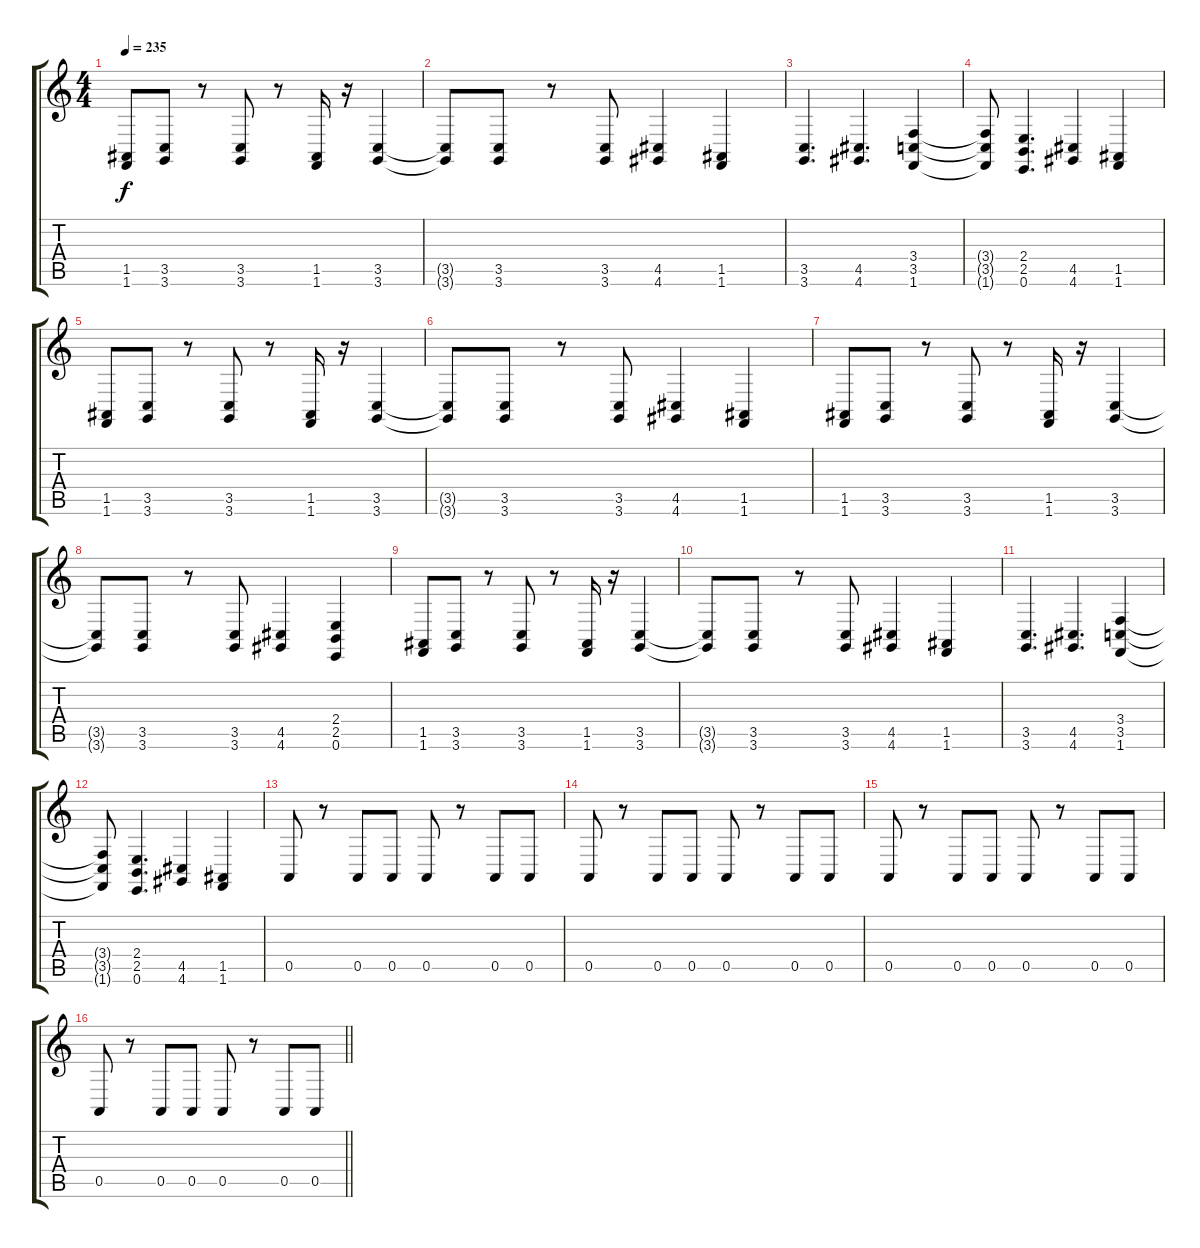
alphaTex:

\track "" {instrument lead5charang}
\staff {score tabs}
\tuning (E4 B3 G3 D3 A2 E2) {hide}
\ts (4 4)
\tempo 235
\clef g2
\ks c
(1.5 1.6).8{dy f} (3.5 3.6).8 r.8 (3.5 3.6).8 r.8 (1.5 1.6).16 r.16 (3.5 3.6).4 |
(3.5{t} 3.6{t}).8 (3.5 3.6).8 r.8 (3.5 3.6).8 (4.5 4.6).4 (1.5 1.6).4 |
(3.5 3.6).4{d} (4.5 4.6).4{d} (3.4 3.5 1.6).4 |
(3.4{t} 3.5{t} 1.6{t}).8 (2.4 2.5 0.6).4{d} (4.5 4.6).4 (1.5 1.6).4 |
(1.5 1.6).8 (3.5 3.6).8 r.8 (3.5 3.6).8 r.8 (1.5 1.6).16 r.16 (3.5 3.6).4 |
(3.5{t} 3.6{t}).8 (3.5 3.6).8 r.8 (3.5 3.6).8 (4.5 4.6).4 (1.5 1.6).4 |
(1.5 1.6).8 (3.5 3.6).8 r.8 (3.5 3.6).8 r.8 (1.5 1.6).16 r.16 (3.5 3.6).4 |
(3.5{t} 3.6{t}).8 (3.5 3.6).8 r.8 (3.5 3.6).8 (4.5 4.6).4 (2.4 2.5 0.6).4 |
(1.5 1.6).8 (3.5 3.6).8 r.8 (3.5 3.6).8 r.8 (1.5 1.6).16 r.16 (3.5 3.6).4 |
(3.5{t} 3.6{t}).8 (3.5 3.6).8 r.8 (3.5 3.6).8 (4.5 4.6).4 (1.5 1.6).4 |
(3.5 3.6).4{d} (4.5 4.6).4{d} (3.4 3.5 1.6).4 |
(3.4{t} 3.5{t} 1.6{t}).8 (2.4 2.5 0.6).4{d} (4.5 4.6).4 (1.5 1.6).4 |
0.5.8 r.8 0.5.8 0.5.8 0.5.8 r.8 0.5.8 0.5.8 |
0.5.8 r.8 0.5.8 0.5.8 0.5.8 r.8 0.5.8 0.5.8 |
0.5.8 r.8 0.5.8 0.5.8 0.5.8 r.8 0.5.8 0.5.8 |
\barLineRight lightlight
0.5.8 r.8 0.5.8 0.5.8 0.5.8 r.8 0.5.8 0.5.8
